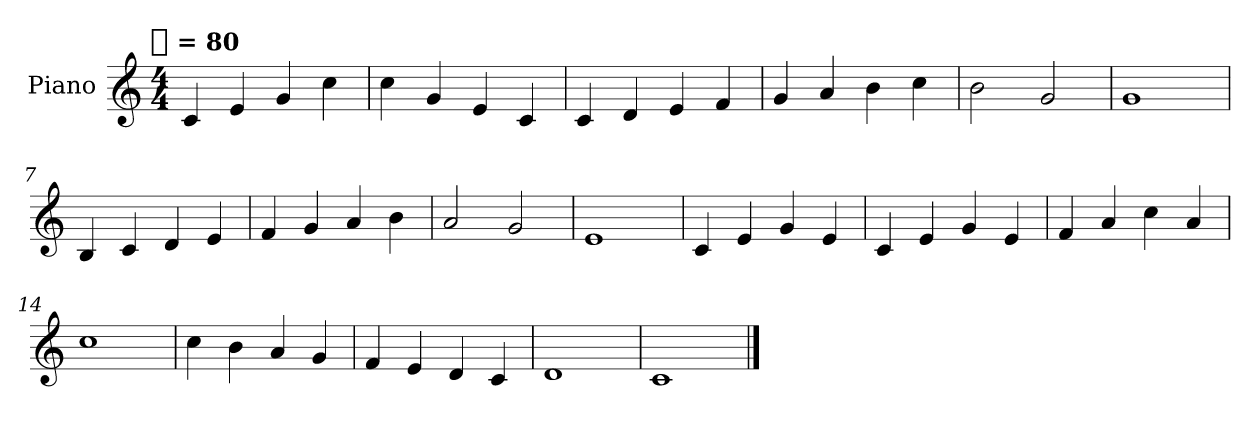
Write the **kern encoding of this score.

**kern	**text
*part1	*part1
*staff1	*staff1
*I"Piano	*
*I'Pia.	*
*clefG2	*
!!LO:TX:omd:t=[quarter] = 80
*M4/4	*
*MM80	*
=1	=1
4c	.
4e	.
4g	.
4cc	.
=2	=2
4cc	.
4g	.
4e	.
4c	.
=3	=3
4c	.
4d	.
4e	.
4f	.
=4	=4
4g	.
4a	.
4b	.
4cc	.
=5	=5
2b	.
2g	.
=6	=6
1g	.
=7	=7
4B	.
4c	.
4d	.
4e	.
!!LO:LB:g=z
=8	=8
4f	.
4g	.
4a	.
4b	.
=9	=9
2a	.
2g	.
=10	=10
1e	.
=11	=11
4c	.
4e	.
4g	.
4e	.
=12	=12
4c	.
4e	.
4g	.
4e	.
=13	=13
4f	.
4a	.
4cc	.
4a	.
=14	=14
1cc	.
=15	=15
4cc	.
4b	.
4a	.
4g	.
!!LO:LB:g=z
=16	=16
4f	.
4e	.
4d	.
4c	.
=17	=17
1d	.
=18	=18
1c	.
==	==
*-	*-
